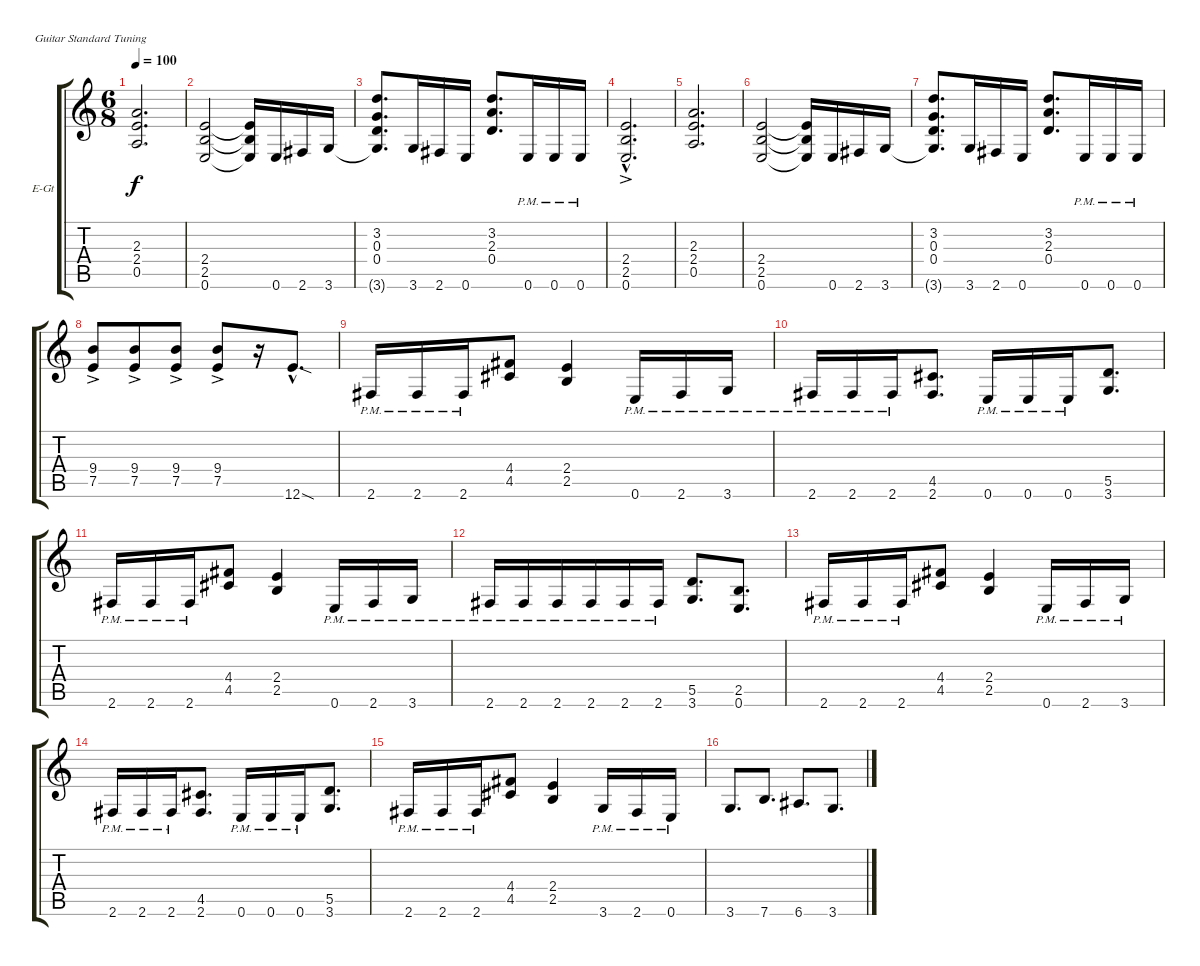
\defaultSystemsLayout 4
\bracketExtendMode groupsimilarinstruments
\firstSystemTrackNameOrientation horizontal
\otherSystemsTrackNameOrientation horizontal
\track ("Herman the German" "E-Gt") {instrument distortionguitar}
\staff {score tabs}
\tuning (E4 B3 G3 D3 A2 E2)
\ts (6 8)
\tempo 100
\clef g2
\ks c
(0.5 2.4 2.3).2{d dy f} |
(0.6 2.5 2.4).2 (0.6{t} 2.5{t} 2.4{t}).16 0.6.16 2.6.16 3.6.16 |
(3.6{t} 0.4 0.3 3.2).8{d} 3.6.16 2.6.16 0.6.16 (0.4 2.3 3.2).8{d} 0.6{pm}.16 0.6{pm}.16 0.6{pm}.16 |
(0.6{hac} 2.5{ac} 2.4{ac}).2{d} |
(0.5 2.4 2.3).2{d} |
(0.6 2.5 2.4).2 (0.6{t} 2.5{t} 2.4{t}).16 0.6.16 2.6.16 3.6.16 |
(3.6{t} 0.4 0.3 3.2).8{d} 3.6.16 2.6.16 0.6.16 (0.4 2.3 3.2).8{d} 0.6{pm}.16 0.6{pm}.16 0.6{pm}.16 |
(7.5{ac} 9.4{ac}).8 (7.5{ac} 9.4{ac}).8 (7.5{ac} 9.4{ac}).8 (7.5{ac} 9.4{ac}).8 r.16 12.6{sod hac}.8{d} |
2.6{pm}.16 2.6{pm}.16 2.6{pm}.16 (4.5 4.4).8 (2.5 2.4).4 0.6{pm}.16 2.6{pm}.16 3.6{pm}.16 |
2.6{pm}.16 2.6{pm}.16 2.6{pm}.16 (2.6 4.5).8{d} 0.6{pm}.16 0.6{pm}.16 0.6{pm}.16 (3.6 5.5).8{d} |
2.6{pm}.16 2.6{pm}.16 2.6{pm}.16 (4.5 4.4).8 (2.5 2.4).4 0.6{pm}.16 2.6{pm}.16 3.6{pm}.16 |
2.6{pm}.16 2.6{pm}.16 2.6{pm}.16 2.6{pm}.16 2.6{pm}.16 2.6{pm}.16 (3.6 5.5).8{d} (0.6 2.5).8{d} |
2.6{pm}.16 2.6{pm}.16 2.6{pm}.16 (4.5 4.4).8 (2.5 2.4).4 0.6{pm}.16 2.6{pm}.16 3.6{pm}.16 |
2.6{pm}.16 2.6{pm}.16 2.6{pm}.16 (2.6 4.5).8{d} 0.6{pm}.16 0.6{pm}.16 0.6{pm}.16 (3.6 5.5).8{d} |
2.6{pm}.16 2.6{pm}.16 2.6{pm}.16 (4.5 4.4).8 (2.5 2.4).4 3.6{pm}.16 2.6{pm}.16 0.6{pm}.16 |
3.6.8{d} 7.6.8{d} 6.6.8{d} 3.6.8{d}
